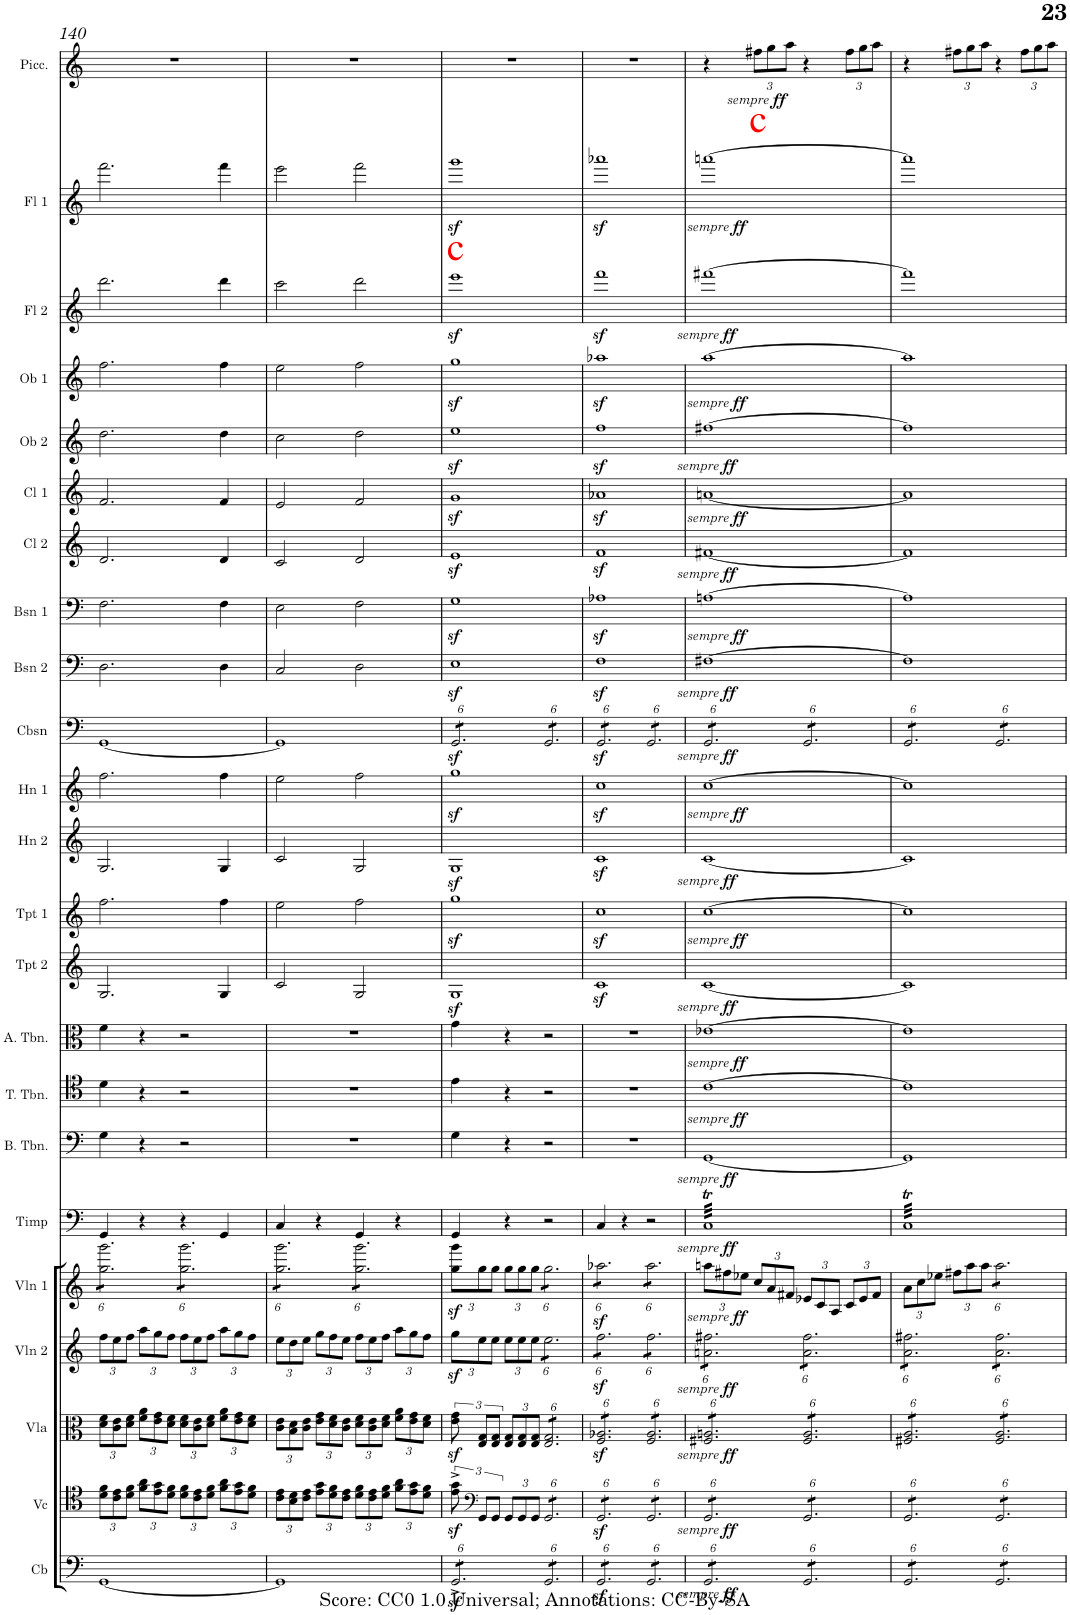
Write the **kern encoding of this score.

**kern	**dynam	**kern	**dynam	**kern	**dynam	**kern	**dynam	**kern	**dynam	**kern	**dynam	**kern	**dynam	**kern	**dynam	**kern	**dynam	**kern	**dynam	**kern	**dynam	**kern	**dynam	**kern	**dynam	**kern	**dynam	**kern	**dynam	**kern	**dynam	**kern	**dynam	**kern	**dynam	**kern	**dynam	**kern	**dynam	**kern	**dynam	**kern	**text	**dynam	**kern	**text	**dynam
*part23	*part23	*part22	*part22	*part21	*part21	*part20	*part20	*part19	*part19	*part18	*part18	*part17	*part17	*part16	*part16	*part15	*part15	*part14	*part14	*part13	*part13	*part12	*part12	*part11	*part11	*part10	*part10	*part9	*part9	*part8	*part8	*part7	*part7	*part6	*part6	*part5	*part5	*part4	*part4	*part3	*part3	*part2	*part2	*part2	*part1	*part1	*part1
*staff23	*staff23	*staff22	*staff22	*staff21	*staff21	*staff20	*staff20	*staff19	*staff19	*staff18	*staff18	*staff17	*staff17	*staff16	*staff16	*staff15	*staff15	*staff14	*staff14	*staff13	*staff13	*staff12	*staff12	*staff11	*staff11	*staff10	*staff10	*staff9	*staff9	*staff8	*staff8	*staff7	*staff7	*staff6	*staff6	*staff5	*staff5	*staff4	*staff4	*staff3	*staff3	*staff2	*staff2	*staff2	*staff1	*staff1	*staff1
*I"Contrabass	*	*I"Violoncello	*	*I"Viola	*	*I"Violin 2	*	*I"Violin 1	*	*I"Timpani	*	*I"Bass Trombone	*	*I"Tenor Trombone	*	*I"Alto Trombone	*	*I"C Trumpet 2	*	*I"C Trumpet 1	*	*I"C Horn 2	*	*I"C Horn 1	*	*I"Contrabassoon	*	*I"Bassoon 2	*	*I"Bassoon 1	*	*I"C Clarinet 2	*	*I"C Clarinet 1	*	*I"Oboe 2	*	*I"Oboe 1	*	*I"Flute 2	*	*I"Flute 1	*	*	*I"Piccolo	*	*
*I'Cb	*	*I'Vc	*	*I'Vla	*	*I'Vln 2	*	*I'Vln 1	*	*I'Timp	*	*I'B. Tbn.	*	*I'T. Tbn.	*	*I'A. Tbn.	*	*I'Tpt 2	*	*I'Tpt 1	*	*I'Hn 2	*	*I'Hn 1	*	*I'Cbsn	*	*I'Bsn 2	*	*I'Bsn 1	*	*I'Cl 2	*	*I'Cl 1	*	*I'Ob 2	*	*I'Ob 1	*	*I'Fl 2	*	*I'Fl 1	*	*	*I'Picc.	*	*
!!LO:PB:g=z
*clefF4	*	*clefC4	*	*clefC3	*	*clefG2	*	*clefG2	*	*clefF4	*	*clefF4	*	*clefC4	*	*clefC3	*	*clefG2	*	*clefG2	*	*clefG2	*	*clefG2	*	*clefF4	*	*clefF4	*	*clefF4	*	*clefG2	*	*clefG2	*	*clefG2	*	*clefG2	*	*clefG2	*	*clefG2	*	*	*clefG2	*	*
*Trd7c12	*	*	*	*	*	*	*	*	*	*	*	*	*	*	*	*	*	*	*	*	*	*Trd7c12	*	*Trd7c12	*	*Trd7c12	*	*	*	*	*	*Trd1c2	*	*Trd1c2	*	*	*	*	*	*	*	*	*	*	*Trd-7c-12	*	*
*k[]	*	*k[]	*	*k[]	*	*k[]	*	*k[]	*	*k[]	*	*k[]	*	*k[]	*	*k[]	*	*k[]	*	*k[]	*	*k[]	*	*k[]	*	*k[]	*	*k[]	*	*k[]	*	*k[]	*	*k[]	*	*k[]	*	*k[]	*	*k[]	*	*k[]	*	*	*k[]	*	*
*M4/4	*	*M4/4	*	*M4/4	*	*M4/4	*	*M4/4	*	*M4/4	*	*M4/4	*	*M4/4	*	*M4/4	*	*M4/4	*	*M4/4	*	*M4/4	*	*M4/4	*	*M4/4	*	*M4/4	*	*M4/4	*	*M4/4	*	*M4/4	*	*M4/4	*	*M4/4	*	*M4/4	*	*M4/4	*	*	*M4/4	*	*
*met(c)	*	*met(c)	*	*met(c)	*	*met(c)	*	*met(c)	*	*met(c)	*	*met(c)	*	*met(c)	*	*met(c)	*	*met(c)	*	*met(c)	*	*met(c)	*	*met(c)	*	*met(c)	*	*met(c)	*	*met(c)	*	*met(c)	*	*met(c)	*	*met(c)	*	*met(c)	*	*met(c)	*	*met(c)	*	*	*met(c)	*	*
*	*	*Xbrackettup	*	*Xbrackettup	*	*Xbrackettup	*	*	*	*	*	*	*	*	*	*	*	*	*	*	*	*	*	*	*	*	*	*	*	*	*	*	*	*	*	*	*	*	*	*	*	*	*	*	*	*	*
=140	=140	=140	=140	=140	=140	=140	=140	=140	=140	=140	=140	=140	=140	=140	=140	=140	=140	=140	=140	=140	=140	=140	=140	=140	=140	=140	=140	=140	=140	=140	=140	=140	=140	=140	=140	=140	=140	=140	=140	=140	=140	=140	=140	=140	=140	=140	=140
*	*	*	*	*	*	*	*	*tremolo	*	*	*	*	*	*	*	*	*	*	*	*	*	*	*	*	*	*	*	*	*	*	*	*	*	*	*	*	*	*	*	*	*	*	*	*	*	*	*
[1GG	.	12d\ 12f\L	.	12d\ 12f\L	.	12ff\L	.	12gg\ 12ggg\L	.	4GG/	.	4G\	.	4d\	.	4f\	.	2.G/	.	2.ff\	.	2.G/	.	2.ff\	.	[1GG	.	2.D\	.	2.F\	.	2.d/	.	2.f/	.	2.dd\	.	2.ff\	.	2.ddd\	.	2.fff\	.	.	1r	.	.
.	.	12c\ 12e\	.	12c\ 12e\	.	12ee\	.	12gg\ 12ggg\	.	.	.	.	.	.	.	.	.	.	.	.	.	.	.	.	.	.	.	.	.	.	.	.	.	.	.	.	.	.	.	.	.	.	.	.	.	.	.
.	.	12d\ 12f\J	.	12d\ 12f\J	.	12ff\J	.	12gg\ 12ggg\	.	.	.	.	.	.	.	.	.	.	.	.	.	.	.	.	.	.	.	.	.	.	.	.	.	.	.	.	.	.	.	.	.	.	.	.	.	.	.
.	.	12f\ 12a\L	.	12f\ 12a\L	.	12aa\L	.	12gg\ 12ggg\	.	4r	.	4r	.	4r	.	4r	.	.	.	.	.	.	.	.	.	.	.	.	.	.	.	.	.	.	.	.	.	.	.	.	.	.	.	.	.	.	.
.	.	12e\ 12g\	.	12e\ 12g\	.	12gg\	.	12gg\ 12ggg\	.	.	.	.	.	.	.	.	.	.	.	.	.	.	.	.	.	.	.	.	.	.	.	.	.	.	.	.	.	.	.	.	.	.	.	.	.	.	.
.	.	12d\ 12f\J	.	12d\ 12f\J	.	12ff\J	.	12gg\ 12ggg\J	.	.	.	.	.	.	.	.	.	.	.	.	.	.	.	.	.	.	.	.	.	.	.	.	.	.	.	.	.	.	.	.	.	.	.	.	.	.	.
.	.	12d\ 12f\L	.	12d\ 12f\L	.	12ff\L	.	12gg\ 12ggg\L	.	4r	.	2r	.	2r	.	2r	.	.	.	.	.	.	.	.	.	.	.	.	.	.	.	.	.	.	.	.	.	.	.	.	.	.	.	.	.	.	.
.	.	12c\ 12e\	.	12c\ 12e\	.	12ee\	.	12gg\ 12ggg\	.	.	.	.	.	.	.	.	.	.	.	.	.	.	.	.	.	.	.	.	.	.	.	.	.	.	.	.	.	.	.	.	.	.	.	.	.	.	.
.	.	12d\ 12f\J	.	12d\ 12f\J	.	12ff\J	.	12gg\ 12ggg\	.	.	.	.	.	.	.	.	.	.	.	.	.	.	.	.	.	.	.	.	.	.	.	.	.	.	.	.	.	.	.	.	.	.	.	.	.	.	.
.	.	12f\ 12a\L	.	12f\ 12a\L	.	12aa\L	.	12gg\ 12ggg\	.	4GG/	.	.	.	.	.	.	.	4G/	.	4ff\	.	4G/	.	4ff\	.	.	.	4D\	.	4F\	.	4d/	.	4f/	.	4dd\	.	4ff\	.	4ddd\	.	4fff\	.	.	.	.	.
.	.	12e\ 12g\	.	12e\ 12g\	.	12gg\	.	12gg\ 12ggg\	.	.	.	.	.	.	.	.	.	.	.	.	.	.	.	.	.	.	.	.	.	.	.	.	.	.	.	.	.	.	.	.	.	.	.	.	.	.	.
.	.	12d\ 12f\J	.	12d\ 12f\J	.	12ff\J	.	12gg\ 12ggg\J	.	.	.	.	.	.	.	.	.	.	.	.	.	.	.	.	.	.	.	.	.	.	.	.	.	.	.	.	.	.	.	.	.	.	.	.	.	.	.
=141	=141	=141	=141	=141	=141	=141	=141	=141	=141	=141	=141	=141	=141	=141	=141	=141	=141	=141	=141	=141	=141	=141	=141	=141	=141	=141	=141	=141	=141	=141	=141	=141	=141	=141	=141	=141	=141	=141	=141	=141	=141	=141	=141	=141	=141	=141	=141
1GG]	.	12c\ 12e\L	.	12c\ 12e\L	.	12ee\L	.	12gg\ 12ggg\L	.	4C/	.	1r	.	1r	.	1r	.	2c/	.	2ee\	.	2c/	.	2ee\	.	1GG]	.	2C/	.	2E\	.	2c/	.	2e/	.	2cc\	.	2ee\	.	2ccc\	.	2eee\	.	.	1r	.	.
.	.	12B\ 12d\	.	12B\ 12d\	.	12dd\	.	12gg\ 12ggg\	.	.	.	.	.	.	.	.	.	.	.	.	.	.	.	.	.	.	.	.	.	.	.	.	.	.	.	.	.	.	.	.	.	.	.	.	.	.	.
.	.	12c\ 12e\J	.	12c\ 12e\J	.	12ee\J	.	12gg\ 12ggg\	.	.	.	.	.	.	.	.	.	.	.	.	.	.	.	.	.	.	.	.	.	.	.	.	.	.	.	.	.	.	.	.	.	.	.	.	.	.	.
.	.	12e\ 12g\L	.	12e\ 12g\L	.	12gg\L	.	12gg\ 12ggg\	.	4r	.	.	.	.	.	.	.	.	.	.	.	.	.	.	.	.	.	.	.	.	.	.	.	.	.	.	.	.	.	.	.	.	.	.	.	.	.
.	.	12d\ 12f\	.	12d\ 12f\	.	12ff\	.	12gg\ 12ggg\	.	.	.	.	.	.	.	.	.	.	.	.	.	.	.	.	.	.	.	.	.	.	.	.	.	.	.	.	.	.	.	.	.	.	.	.	.	.	.
.	.	12c\ 12e\J	.	12c\ 12e\J	.	12ee\J	.	12gg\ 12ggg\J	.	.	.	.	.	.	.	.	.	.	.	.	.	.	.	.	.	.	.	.	.	.	.	.	.	.	.	.	.	.	.	.	.	.	.	.	.	.	.
.	.	12d\ 12f\L	.	12d\ 12f\L	.	12ff\L	.	12gg\ 12ggg\L	.	4GG/	.	.	.	.	.	.	.	2G/	.	2ff\	.	2G/	.	2ff\	.	.	.	2D\	.	2F\	.	2d/	.	2f/	.	2dd\	.	2ff\	.	2ddd\	.	2fff\	.	.	.	.	.
.	.	12c\ 12e\	.	12c\ 12e\	.	12ee\	.	12gg\ 12ggg\	.	.	.	.	.	.	.	.	.	.	.	.	.	.	.	.	.	.	.	.	.	.	.	.	.	.	.	.	.	.	.	.	.	.	.	.	.	.	.
.	.	12d\ 12f\J	.	12d\ 12f\J	.	12ff\J	.	12gg\ 12ggg\	.	.	.	.	.	.	.	.	.	.	.	.	.	.	.	.	.	.	.	.	.	.	.	.	.	.	.	.	.	.	.	.	.	.	.	.	.	.	.
.	.	12f\ 12a\L	.	12f\ 12a\L	.	12aa\L	.	12gg\ 12ggg\	.	4r	.	.	.	.	.	.	.	.	.	.	.	.	.	.	.	.	.	.	.	.	.	.	.	.	.	.	.	.	.	.	.	.	.	.	.	.	.
.	.	12e\ 12g\	.	12e\ 12g\	.	12gg\	.	12gg\ 12ggg\	.	.	.	.	.	.	.	.	.	.	.	.	.	.	.	.	.	.	.	.	.	.	.	.	.	.	.	.	.	.	.	.	.	.	.	.	.	.	.
.	.	12d\ 12f\J	.	12d\ 12f\J	.	12ff\J	.	12gg\ 12ggg\J	.	.	.	.	.	.	.	.	.	.	.	.	.	.	.	.	.	.	.	.	.	.	.	.	.	.	.	.	.	.	.	.	.	.	.	.	.	.	.
*	*	*	*	*	*	*	*	*Xtremolo	*	*	*	*	*	*	*	*	*	*	*	*	*	*	*	*	*	*	*	*	*	*	*	*	*	*	*	*	*	*	*	*	*	*	*	*	*	*	*
=142	=142	=142	=142	=142	=142	=142	=142	=142	=142	=142	=142	=142	=142	=142	=142	=142	=142	=142	=142	=142	=142	=142	=142	=142	=142	=142	=142	=142	=142	=142	=142	=142	=142	=142	=142	=142	=142	=142	=142	=142	=142	=142	=142	=142	=142	=142	=142
*	*	*brackettup	*	*brackettup	*	*	*	*Xbrackettup	*	*	*	*	*	*	*	*	*	*	*	*	*	*	*	*	*	*	*	*	*	*	*	*	*	*	*	*	*	*	*	*	*	*	*	*	*	*	*
!	!	!	!	!	!	!	!	!	!	!	!	!	!	!	!	!	!	!	!	!	!	!	!	!	!	!	!	!	!	!	!	!	!	!	!	!	!	!	!	!	!	!	!LO:LY:b:color=#FF0000	!	!	!	!
*tremolo	*	*	*	*	*	*	*	*	*	*	*	*	*	*	*	*	*	*	*	*	*	*	*	*	*	*	*	*	*	*	*	*	*	*	*	*	*	*	*	*	*	*	*	*	*	*	*
*	*	*	*	*	*	*	*	*	*	*	*	*	*	*	*	*	*	*	*	*	*	*	*	*	*	*tremolo	*	*	*	*	*	*	*	*	*	*	*	*	*	*	*	*	*	*	*	*	*
12GGz<^/L	.	12e\z<^ 12g\z<^	.	12e\z< 12g\z<	.	12ggz<\L	.	12gg\z< 12ggg\z<L	.	4GG/	.	4G\	.	4e\	.	4g\	.	1Gz<	.	1ggz<	.	1Gz<	.	1ggz<	.	12GGz</L	.	1Ez<	.	1Gz<	.	1ez<	.	1gz<	.	1eez<	.	1ggz<	.	1eeez<	.	1gggz<	c	.	1r	.	.
*	*	*clefF4	*	*	*	*	*	*	*	*	*	*	*	*	*	*	*	*	*	*	*	*	*	*	*	*	*	*	*	*	*	*	*	*	*	*	*	*	*	*	*	*	*	*	*	*	*
12GGz<^/	.	12GG/L	.	12E/ 12G/L	.	12ee\	.	12gg\	.	.	.	.	.	.	.	.	.	.	.	.	.	.	.	.	.	12GGz</	.	.	.	.	.	.	.	.	.	.	.	.	.	.	.	.	.	.	.	.	.
12GGz<^/	.	12GG/J	.	12E/ 12G/J	.	12ee\J	.	12gg\J	.	.	.	.	.	.	.	.	.	.	.	.	.	.	.	.	.	12GGz</	.	.	.	.	.	.	.	.	.	.	.	.	.	.	.	.	.	.	.	.	.
*	*	*Xbrackettup	*	*Xbrackettup	*	*	*	*	*	*	*	*	*	*	*	*	*	*	*	*	*	*	*	*	*	*	*	*	*	*	*	*	*	*	*	*	*	*	*	*	*	*	*	*	*	*	*
12GGz<^/	.	12GG/L	.	12E/ 12G/L	.	12ee\L	.	12gg\L	.	4r	.	4r	.	4r	.	4r	.	.	.	.	.	.	.	.	.	12GGz</	.	.	.	.	.	.	.	.	.	.	.	.	.	.	.	.	.	.	.	.	.
12GGz<^/	.	12GG/	.	12E/ 12G/	.	12ee\	.	12gg\	.	.	.	.	.	.	.	.	.	.	.	.	.	.	.	.	.	12GGz</	.	.	.	.	.	.	.	.	.	.	.	.	.	.	.	.	.	.	.	.	.
12GGz<^/J	.	12GG/J	.	12E/ 12G/J	.	12ee\J	.	12gg\J	.	.	.	.	.	.	.	.	.	.	.	.	.	.	.	.	.	12GGz</J	.	.	.	.	.	.	.	.	.	.	.	.	.	.	.	.	.	.	.	.	.
*	*	*tremolo	*	*	*	*	*	*	*	*	*	*	*	*	*	*	*	*	*	*	*	*	*	*	*	*	*	*	*	*	*	*	*	*	*	*	*	*	*	*	*	*	*	*	*	*	*
*	*	*	*	*tremolo	*	*	*	*	*	*	*	*	*	*	*	*	*	*	*	*	*	*	*	*	*	*	*	*	*	*	*	*	*	*	*	*	*	*	*	*	*	*	*	*	*	*	*
*	*	*	*	*	*	*tremolo	*	*	*	*	*	*	*	*	*	*	*	*	*	*	*	*	*	*	*	*	*	*	*	*	*	*	*	*	*	*	*	*	*	*	*	*	*	*	*	*	*
*	*	*	*	*	*	*	*	*tremolo	*	*	*	*	*	*	*	*	*	*	*	*	*	*	*	*	*	*	*	*	*	*	*	*	*	*	*	*	*	*	*	*	*	*	*	*	*	*	*
12GG/L	.	12GG/L	.	12E/ 12G/L	.	12ee\L	.	12gg\L	.	2r	.	2r	.	2r	.	2r	.	.	.	.	.	.	.	.	.	12GG/L	.	.	.	.	.	.	.	.	.	.	.	.	.	.	.	.	.	.	.	.	.
12GG/	.	12GG/	.	12E/ 12G/	.	12ee\	.	12gg\	.	.	.	.	.	.	.	.	.	.	.	.	.	.	.	.	.	12GG/	.	.	.	.	.	.	.	.	.	.	.	.	.	.	.	.	.	.	.	.	.
12GG/	.	12GG/	.	12E/ 12G/	.	12ee\	.	12gg\	.	.	.	.	.	.	.	.	.	.	.	.	.	.	.	.	.	12GG/	.	.	.	.	.	.	.	.	.	.	.	.	.	.	.	.	.	.	.	.	.
12GG/	.	12GG/	.	12E/ 12G/	.	12ee\	.	12gg\	.	.	.	.	.	.	.	.	.	.	.	.	.	.	.	.	.	12GG/	.	.	.	.	.	.	.	.	.	.	.	.	.	.	.	.	.	.	.	.	.
12GG/	.	12GG/	.	12E/ 12G/	.	12ee\	.	12gg\	.	.	.	.	.	.	.	.	.	.	.	.	.	.	.	.	.	12GG/	.	.	.	.	.	.	.	.	.	.	.	.	.	.	.	.	.	.	.	.	.
12GG/J	.	12GG/J	.	12E/ 12G/J	.	12ee\J	.	12gg\J	.	.	.	.	.	.	.	.	.	.	.	.	.	.	.	.	.	12GG/J	.	.	.	.	.	.	.	.	.	.	.	.	.	.	.	.	.	.	.	.	.
=143	=143	=143	=143	=143	=143	=143	=143	=143	=143	=143	=143	=143	=143	=143	=143	=143	=143	=143	=143	=143	=143	=143	=143	=143	=143	=143	=143	=143	=143	=143	=143	=143	=143	=143	=143	=143	=143	=143	=143	=143	=143	=143	=143	=143	=143	=143	=143
12GGz</L	.	12GGz</L	.	12F/z< 12A-X/z<L	.	12ffz<\L	.	12aa-Xz<\L	.	4C/	.	1r	.	1r	.	1r	.	1cz<	.	1ccz<	.	1cz<	.	1ccz<	.	12GGz</L	.	1Fz<	.	1A-Xz<	.	1fz<	.	1a-Xz<	.	1ffz<	.	1aa-Xz<	.	1fffz<	.	1aaa-Xz<	.	.	1r	.	.
12GGz</	.	12GGz</	.	12F/z< 12A-X/z<	.	12ffz<\	.	12aa-Xz<\	.	.	.	.	.	.	.	.	.	.	.	.	.	.	.	.	.	12GGz</	.	.	.	.	.	.	.	.	.	.	.	.	.	.	.	.	.	.	.	.	.
12GGz</	.	12GGz</	.	12F/z< 12A-X/z<	.	12ffz<\	.	12aa-Xz<\	.	.	.	.	.	.	.	.	.	.	.	.	.	.	.	.	.	12GGz</	.	.	.	.	.	.	.	.	.	.	.	.	.	.	.	.	.	.	.	.	.
12GGz</	.	12GGz</	.	12F/z< 12A-X/z<	.	12ffz<\	.	12aa-Xz<\	.	4r	.	.	.	.	.	.	.	.	.	.	.	.	.	.	.	12GGz</	.	.	.	.	.	.	.	.	.	.	.	.	.	.	.	.	.	.	.	.	.
12GGz</	.	12GGz</	.	12F/z< 12A-X/z<	.	12ffz<\	.	12aa-Xz<\	.	.	.	.	.	.	.	.	.	.	.	.	.	.	.	.	.	12GGz</	.	.	.	.	.	.	.	.	.	.	.	.	.	.	.	.	.	.	.	.	.
12GGz</J	.	12GGz</J	.	12F/z< 12A-X/z<J	.	12ffz<\J	.	12aa-Xz<\J	.	.	.	.	.	.	.	.	.	.	.	.	.	.	.	.	.	12GGz</J	.	.	.	.	.	.	.	.	.	.	.	.	.	.	.	.	.	.	.	.	.
12GG/L	.	12GG/L	.	12F/ 12A-/L	.	12ff\L	.	12aa-\L	.	2r	.	.	.	.	.	.	.	.	.	.	.	.	.	.	.	12GG/L	.	.	.	.	.	.	.	.	.	.	.	.	.	.	.	.	.	.	.	.	.
12GG/	.	12GG/	.	12F/ 12A-/	.	12ff\	.	12aa-\	.	.	.	.	.	.	.	.	.	.	.	.	.	.	.	.	.	12GG/	.	.	.	.	.	.	.	.	.	.	.	.	.	.	.	.	.	.	.	.	.
12GG/	.	12GG/	.	12F/ 12A-/	.	12ff\	.	12aa-\	.	.	.	.	.	.	.	.	.	.	.	.	.	.	.	.	.	12GG/	.	.	.	.	.	.	.	.	.	.	.	.	.	.	.	.	.	.	.	.	.
12GG/	.	12GG/	.	12F/ 12A-/	.	12ff\	.	12aa-\	.	.	.	.	.	.	.	.	.	.	.	.	.	.	.	.	.	12GG/	.	.	.	.	.	.	.	.	.	.	.	.	.	.	.	.	.	.	.	.	.
12GG/	.	12GG/	.	12F/ 12A-/	.	12ff\	.	12aa-\	.	.	.	.	.	.	.	.	.	.	.	.	.	.	.	.	.	12GG/	.	.	.	.	.	.	.	.	.	.	.	.	.	.	.	.	.	.	.	.	.
12GG/J	.	12GG/J	.	12F/ 12A-/J	.	12ff\J	.	12aa-\J	.	.	.	.	.	.	.	.	.	.	.	.	.	.	.	.	.	12GG/J	.	.	.	.	.	.	.	.	.	.	.	.	.	.	.	.	.	.	.	.	.
*	*	*	*	*	*	*	*	*Xtremolo	*	*	*	*	*	*	*	*	*	*	*	*	*	*	*	*	*	*	*	*	*	*	*	*	*	*	*	*	*	*	*	*	*	*	*	*	*	*	*
=144	=144	=144	=144	=144	=144	=144	=144	=144	=144	=144	=144	=144	=144	=144	=144	=144	=144	=144	=144	=144	=144	=144	=144	=144	=144	=144	=144	=144	=144	=144	=144	=144	=144	=144	=144	=144	=144	=144	=144	=144	=144	=144	=144	=144	=144	=144	=144
!	!LO:DY:b	!	!	!	!	!	!	!	!	!	!	!	!	!	!	!	!	!	!	!	!	!	!	!	!	!	!	!	!	!	!	!	!	!	!	!	!	!	!	!	!	!	!	!	!	!	!
!	!LO:DY:n=1:b	!	!LO:DY:b	!	!	!	!	!	!	!	!	!	!	!	!	!	!	!	!	!	!	!	!	!	!	!	!	!	!	!	!	!	!	!	!	!	!	!	!	!	!	!	!	!	!	!	!
!	!	!	!LO:DY:n=1:b	!	!LO:DY:b	!	!	!	!	!	!	!	!	!	!	!	!	!	!	!	!	!	!	!	!	!	!	!	!	!	!	!	!	!	!	!	!	!	!	!	!	!	!	!	!	!	!
!	!	!	!	!	!LO:DY:n=1:b	!	!LO:DY:b	!	!	!	!	!	!	!	!	!	!	!	!	!	!	!	!	!	!	!	!	!	!	!	!	!	!	!	!	!	!	!	!	!	!	!	!	!	!	!	!
!	!	!	!	!	!	!	!LO:DY:n=1:b	!	!LO:DY:b	!	!	!	!	!	!	!	!	!	!	!	!	!	!	!	!	!	!	!	!	!	!	!	!	!	!	!	!	!	!	!	!	!	!	!	!	!	!
!	!	!	!	!	!	!	!	!	!LO:DY:n=1:b	!	!LO:DY:b	!	!	!	!	!	!	!	!	!	!	!	!	!	!	!	!	!	!	!	!	!	!	!	!	!	!	!	!	!	!	!	!	!	!	!	!
!	!	!	!	!	!	!	!	!	!	!	!LO:DY:n=1:b	!	!LO:DY:b	!	!	!	!	!	!	!	!	!	!	!	!	!	!	!	!	!	!	!	!	!	!	!	!	!	!	!	!	!	!	!	!	!	!
!	!	!	!	!	!	!	!	!	!	!	!	!	!LO:DY:n=1:b	!	!LO:DY:b	!	!	!	!	!	!	!	!	!	!	!	!	!	!	!	!	!	!	!	!	!	!	!	!	!	!	!	!	!	!	!	!
!	!	!	!	!	!	!	!	!	!	!	!	!	!	!	!LO:DY:n=1:b	!	!LO:DY:b	!	!	!	!	!	!	!	!	!	!	!	!	!	!	!	!	!	!	!	!	!	!	!	!	!	!	!	!	!	!
!	!	!	!	!	!	!	!	!	!	!	!	!	!	!	!	!	!LO:DY:n=1:b	!	!LO:DY:b	!	!	!	!	!	!	!	!	!	!	!	!	!	!	!	!	!	!	!	!	!	!	!	!	!	!	!	!
!	!	!	!	!	!	!	!	!	!	!	!	!	!	!	!	!	!	!	!LO:DY:n=1:b	!	!LO:DY:b	!	!	!	!	!	!	!	!	!	!	!	!	!	!	!	!	!	!	!	!	!	!	!	!	!	!
!	!	!	!	!	!	!	!	!	!	!	!	!	!	!	!	!	!	!	!	!	!LO:DY:n=1:b	!	!LO:DY:b	!	!	!	!	!	!	!	!	!	!	!	!	!	!	!	!	!	!	!	!	!	!	!	!
!	!	!	!	!	!	!	!	!	!	!	!	!	!	!	!	!	!	!	!	!	!	!	!LO:DY:n=1:b	!	!LO:DY:b	!	!	!	!	!	!	!	!	!	!	!	!	!	!	!	!	!	!	!	!	!	!
!	!	!	!	!	!	!	!	!	!	!	!	!	!	!	!	!	!	!	!	!	!	!	!	!	!LO:DY:n=1:b	!	!LO:DY:b	!	!	!	!	!	!	!	!	!	!	!	!	!	!	!	!	!	!	!	!
!	!	!	!	!	!	!	!	!	!	!	!	!	!	!	!	!	!	!	!	!	!	!	!	!	!	!	!LO:DY:n=1:b	!	!LO:DY:b	!	!	!	!	!	!	!	!	!	!	!	!	!	!	!	!	!	!
!	!	!	!	!	!	!	!	!	!	!	!	!	!	!	!	!	!	!	!	!	!	!	!	!	!	!	!	!	!LO:DY:n=1:b	!	!LO:DY:b	!	!	!	!	!	!	!	!	!	!	!	!	!	!	!	!
!	!	!	!	!	!	!	!	!	!	!	!	!	!	!	!	!	!	!	!	!	!	!	!	!	!	!	!	!	!	!	!LO:DY:n=1:b	!	!LO:DY:b	!	!	!	!	!	!	!	!	!	!	!	!	!	!
!	!	!	!	!	!	!	!	!	!	!	!	!	!	!	!	!	!	!	!	!	!	!	!	!	!	!	!	!	!	!	!	!	!LO:DY:n=1:b	!	!LO:DY:b	!	!	!	!	!	!	!	!	!	!	!	!
!	!	!	!	!	!	!	!	!	!	!	!	!	!	!	!	!	!	!	!	!	!	!	!	!	!	!	!	!	!	!	!	!	!	!	!LO:DY:n=1:b	!	!LO:DY:b	!	!	!	!	!	!	!	!	!	!
!	!	!	!	!	!	!	!	!	!	!	!	!	!	!	!	!	!	!	!	!	!	!	!	!	!	!	!	!	!	!	!	!	!	!	!	!	!LO:DY:n=1:b	!	!LO:DY:b	!	!	!	!	!	!	!	!
!	!	!	!	!	!	!	!	!	!	!	!	!	!	!	!	!	!	!	!	!	!	!	!	!	!	!	!	!	!	!	!	!	!	!	!	!	!	!	!LO:DY:n=1:b	!	!LO:DY:b	!	!	!	!	!	!
!	!	!	!	!	!	!	!	!	!	!	!	!	!	!	!	!	!	!	!	!	!	!	!	!	!	!	!	!	!	!	!	!	!	!	!	!	!	!	!	!	!LO:DY:n=1:b	!	!	!LO:DY:b	!	!	!
!	!	!	!	!	!	!	!	!	!	!	!	!	!	!	!	!	!	!	!	!	!	!	!	!	!	!	!	!	!	!	!	!	!	!	!	!	!	!	!	!	!	!	!	!LO:DY:n=1:b	!	!	!
*	*	*	*	*	*	*	*	*	*	*tremolo	*	*	*	*	*	*	*	*	*	*	*	*	*	*	*	*	*	*	*	*	*	*	*	*	*	*	*	*	*	*	*	*	*	*	*	*	*
12GG/L	other-dynamics ff	12GG/L	other-dynamics ff	12F#X/ 12An/L	other-dynamics ff	12an\ 12ff#X\L	other-dynamics ff	12aan\L	other-dynamics ff	32CTLLL	other-dynamics ff	[1GG	other-dynamics ff	[1c	other-dynamics ff	[1e-X	other-dynamics ff	[1c	other-dynamics ff	[1cc	other-dynamics ff	[1c	other-dynamics ff	[1cc	other-dynamics ff	12GG/L	other-dynamics ff	[1F#X	other-dynamics ff	[1An	other-dynamics ff	[1f#X	other-dynamics ff	[1an	other-dynamics ff	[1ff#X	other-dynamics ff	[1aa	other-dynamics ff	[1fff#X	other-dynamics ff	[1aaan	.	other-dynamics ff	4r	.	.
.	.	.	.	.	.	.	.	.	.	32CT	.	.	.	.	.	.	.	.	.	.	.	.	.	.	.	.	.	.	.	.	.	.	.	.	.	.	.	.	.	.	.	.	.	.	.	.	.
.	.	.	.	.	.	.	.	.	.	32CT	.	.	.	.	.	.	.	.	.	.	.	.	.	.	.	.	.	.	.	.	.	.	.	.	.	.	.	.	.	.	.	.	.	.	.	.	.
12GG/	.	12GG/	.	12F#X/ 12An/	.	12an\ 12ff#X\	.	12ff#X\	.	.	.	.	.	.	.	.	.	.	.	.	.	.	.	.	.	12GG/	.	.	.	.	.	.	.	.	.	.	.	.	.	.	.	.	.	.	.	.	.
.	.	.	.	.	.	.	.	.	.	32CT	.	.	.	.	.	.	.	.	.	.	.	.	.	.	.	.	.	.	.	.	.	.	.	.	.	.	.	.	.	.	.	.	.	.	.	.	.
.	.	.	.	.	.	.	.	.	.	32CT	.	.	.	.	.	.	.	.	.	.	.	.	.	.	.	.	.	.	.	.	.	.	.	.	.	.	.	.	.	.	.	.	.	.	.	.	.
.	.	.	.	.	.	.	.	.	.	32CT	.	.	.	.	.	.	.	.	.	.	.	.	.	.	.	.	.	.	.	.	.	.	.	.	.	.	.	.	.	.	.	.	.	.	.	.	.
12GG/	.	12GG/	.	12F#X/ 12An/	.	12an\ 12ff#X\	.	12ee-X\J	.	.	.	.	.	.	.	.	.	.	.	.	.	.	.	.	.	12GG/	.	.	.	.	.	.	.	.	.	.	.	.	.	.	.	.	.	.	.	.	.
.	.	.	.	.	.	.	.	.	.	32CT	.	.	.	.	.	.	.	.	.	.	.	.	.	.	.	.	.	.	.	.	.	.	.	.	.	.	.	.	.	.	.	.	.	.	.	.	.
.	.	.	.	.	.	.	.	.	.	32CT	.	.	.	.	.	.	.	.	.	.	.	.	.	.	.	.	.	.	.	.	.	.	.	.	.	.	.	.	.	.	.	.	.	.	.	.	.
*	*	*	*	*	*	*	*	*	*	*	*	*	*	*	*	*	*	*	*	*	*	*	*	*	*	*	*	*	*	*	*	*	*	*	*	*	*	*	*	*	*	*	*	*	*Xbrackettup	*	*
!	!	!	!	!	!	!	!	!	!	!	!	!	!	!	!	!	!	!	!	!	!	!	!	!	!	!	!	!	!	!	!	!	!	!	!	!	!	!	!	!	!	!	!	!	!	!LO:LY:b:color=#FF0000	!LO:DY:b
!	!	!	!	!	!	!	!	!	!	!	!	!	!	!	!	!	!	!	!	!	!	!	!	!	!	!	!	!	!	!	!	!	!	!	!	!	!	!	!	!	!	!	!	!	!	!	!LO:DY:n=1:b
12GG/	.	12GG/	.	12F#X/ 12An/	.	12an\ 12ff#X\	.	12cc/L	.	32CT	.	.	.	.	.	.	.	.	.	.	.	.	.	.	.	12GG/	.	.	.	.	.	.	.	.	.	.	.	.	.	.	.	.	.	.	12ff#X\L	c	other-dynamics ff
.	.	.	.	.	.	.	.	.	.	32CT	.	.	.	.	.	.	.	.	.	.	.	.	.	.	.	.	.	.	.	.	.	.	.	.	.	.	.	.	.	.	.	.	.	.	.	.	.
.	.	.	.	.	.	.	.	.	.	32CT	.	.	.	.	.	.	.	.	.	.	.	.	.	.	.	.	.	.	.	.	.	.	.	.	.	.	.	.	.	.	.	.	.	.	.	.	.
12GG/	.	12GG/	.	12F#X/ 12An/	.	12an\ 12ff#X\	.	12a/	.	.	.	.	.	.	.	.	.	.	.	.	.	.	.	.	.	12GG/	.	.	.	.	.	.	.	.	.	.	.	.	.	.	.	.	.	.	12gg\	.	.
.	.	.	.	.	.	.	.	.	.	32CT	.	.	.	.	.	.	.	.	.	.	.	.	.	.	.	.	.	.	.	.	.	.	.	.	.	.	.	.	.	.	.	.	.	.	.	.	.
.	.	.	.	.	.	.	.	.	.	32CT	.	.	.	.	.	.	.	.	.	.	.	.	.	.	.	.	.	.	.	.	.	.	.	.	.	.	.	.	.	.	.	.	.	.	.	.	.
.	.	.	.	.	.	.	.	.	.	32CT	.	.	.	.	.	.	.	.	.	.	.	.	.	.	.	.	.	.	.	.	.	.	.	.	.	.	.	.	.	.	.	.	.	.	.	.	.
12GG/J	.	12GG/J	.	12F#X/ 12An/J	.	12an\ 12ff#X\J	.	12f#X/J	.	.	.	.	.	.	.	.	.	.	.	.	.	.	.	.	.	12GG/J	.	.	.	.	.	.	.	.	.	.	.	.	.	.	.	.	.	.	12aa\J	.	.
.	.	.	.	.	.	.	.	.	.	32CT	.	.	.	.	.	.	.	.	.	.	.	.	.	.	.	.	.	.	.	.	.	.	.	.	.	.	.	.	.	.	.	.	.	.	.	.	.
.	.	.	.	.	.	.	.	.	.	32CT	.	.	.	.	.	.	.	.	.	.	.	.	.	.	.	.	.	.	.	.	.	.	.	.	.	.	.	.	.	.	.	.	.	.	.	.	.
12GG/L	.	12GG/L	.	12F#/ 12A/L	.	12a\ 12ff#\L	.	12e-X/L	.	32CT	.	.	.	.	.	.	.	.	.	.	.	.	.	.	.	12GG/L	.	.	.	.	.	.	.	.	.	.	.	.	.	.	.	.	.	.	4r	.	.
.	.	.	.	.	.	.	.	.	.	32CT	.	.	.	.	.	.	.	.	.	.	.	.	.	.	.	.	.	.	.	.	.	.	.	.	.	.	.	.	.	.	.	.	.	.	.	.	.
.	.	.	.	.	.	.	.	.	.	32CT	.	.	.	.	.	.	.	.	.	.	.	.	.	.	.	.	.	.	.	.	.	.	.	.	.	.	.	.	.	.	.	.	.	.	.	.	.
12GG/	.	12GG/	.	12F#/ 12A/	.	12a\ 12ff#\	.	12c/	.	.	.	.	.	.	.	.	.	.	.	.	.	.	.	.	.	12GG/	.	.	.	.	.	.	.	.	.	.	.	.	.	.	.	.	.	.	.	.	.
.	.	.	.	.	.	.	.	.	.	32CT	.	.	.	.	.	.	.	.	.	.	.	.	.	.	.	.	.	.	.	.	.	.	.	.	.	.	.	.	.	.	.	.	.	.	.	.	.
.	.	.	.	.	.	.	.	.	.	32CT	.	.	.	.	.	.	.	.	.	.	.	.	.	.	.	.	.	.	.	.	.	.	.	.	.	.	.	.	.	.	.	.	.	.	.	.	.
.	.	.	.	.	.	.	.	.	.	32CT	.	.	.	.	.	.	.	.	.	.	.	.	.	.	.	.	.	.	.	.	.	.	.	.	.	.	.	.	.	.	.	.	.	.	.	.	.
12GG/	.	12GG/	.	12F#/ 12A/	.	12a\ 12ff#\	.	12A/J	.	.	.	.	.	.	.	.	.	.	.	.	.	.	.	.	.	12GG/	.	.	.	.	.	.	.	.	.	.	.	.	.	.	.	.	.	.	.	.	.
.	.	.	.	.	.	.	.	.	.	32CT	.	.	.	.	.	.	.	.	.	.	.	.	.	.	.	.	.	.	.	.	.	.	.	.	.	.	.	.	.	.	.	.	.	.	.	.	.
.	.	.	.	.	.	.	.	.	.	32CT	.	.	.	.	.	.	.	.	.	.	.	.	.	.	.	.	.	.	.	.	.	.	.	.	.	.	.	.	.	.	.	.	.	.	.	.	.
12GG/	.	12GG/	.	12F#/ 12A/	.	12a\ 12ff#\	.	12c/L	.	32CT	.	.	.	.	.	.	.	.	.	.	.	.	.	.	.	12GG/	.	.	.	.	.	.	.	.	.	.	.	.	.	.	.	.	.	.	12ff#\L	.	.
.	.	.	.	.	.	.	.	.	.	32CT	.	.	.	.	.	.	.	.	.	.	.	.	.	.	.	.	.	.	.	.	.	.	.	.	.	.	.	.	.	.	.	.	.	.	.	.	.
.	.	.	.	.	.	.	.	.	.	32CT	.	.	.	.	.	.	.	.	.	.	.	.	.	.	.	.	.	.	.	.	.	.	.	.	.	.	.	.	.	.	.	.	.	.	.	.	.
12GG/	.	12GG/	.	12F#/ 12A/	.	12a\ 12ff#\	.	12e-/	.	.	.	.	.	.	.	.	.	.	.	.	.	.	.	.	.	12GG/	.	.	.	.	.	.	.	.	.	.	.	.	.	.	.	.	.	.	12gg\	.	.
.	.	.	.	.	.	.	.	.	.	32CT	.	.	.	.	.	.	.	.	.	.	.	.	.	.	.	.	.	.	.	.	.	.	.	.	.	.	.	.	.	.	.	.	.	.	.	.	.
.	.	.	.	.	.	.	.	.	.	32CT	.	.	.	.	.	.	.	.	.	.	.	.	.	.	.	.	.	.	.	.	.	.	.	.	.	.	.	.	.	.	.	.	.	.	.	.	.
.	.	.	.	.	.	.	.	.	.	32CT	.	.	.	.	.	.	.	.	.	.	.	.	.	.	.	.	.	.	.	.	.	.	.	.	.	.	.	.	.	.	.	.	.	.	.	.	.
12GG/J	.	12GG/J	.	12F#/ 12A/J	.	12a\ 12ff#\J	.	12f#/J	.	.	.	.	.	.	.	.	.	.	.	.	.	.	.	.	.	12GG/J	.	.	.	.	.	.	.	.	.	.	.	.	.	.	.	.	.	.	12aa\J	.	.
.	.	.	.	.	.	.	.	.	.	32CT	.	.	.	.	.	.	.	.	.	.	.	.	.	.	.	.	.	.	.	.	.	.	.	.	.	.	.	.	.	.	.	.	.	.	.	.	.
.	.	.	.	.	.	.	.	.	.	32CTJJJ	.	.	.	.	.	.	.	.	.	.	.	.	.	.	.	.	.	.	.	.	.	.	.	.	.	.	.	.	.	.	.	.	.	.	.	.	.
=145	=145	=145	=145	=145	=145	=145	=145	=145	=145	=145	=145	=145	=145	=145	=145	=145	=145	=145	=145	=145	=145	=145	=145	=145	=145	=145	=145	=145	=145	=145	=145	=145	=145	=145	=145	=145	=145	=145	=145	=145	=145	=145	=145	=145	=145	=145	=145
12GG/L	.	12GG/L	.	12F#X/ 12A/L	.	12a\ 12ff#X\L	.	12a\L	.	32CTLLL	.	1GG]	.	1c]	.	1e-]	.	1c]	.	1cc]	.	1c]	.	1cc]	.	12GG/L	.	1F#]	.	1A]	.	1f#]	.	1a]	.	1ff#]	.	1aa]	.	1fff#]	.	1aaa]	.	.	4r	.	.
.	.	.	.	.	.	.	.	.	.	32CT	.	.	.	.	.	.	.	.	.	.	.	.	.	.	.	.	.	.	.	.	.	.	.	.	.	.	.	.	.	.	.	.	.	.	.	.	.
.	.	.	.	.	.	.	.	.	.	32CT	.	.	.	.	.	.	.	.	.	.	.	.	.	.	.	.	.	.	.	.	.	.	.	.	.	.	.	.	.	.	.	.	.	.	.	.	.
12GG/	.	12GG/	.	12F#X/ 12A/	.	12a\ 12ff#X\	.	12cc\	.	.	.	.	.	.	.	.	.	.	.	.	.	.	.	.	.	12GG/	.	.	.	.	.	.	.	.	.	.	.	.	.	.	.	.	.	.	.	.	.
.	.	.	.	.	.	.	.	.	.	32CT	.	.	.	.	.	.	.	.	.	.	.	.	.	.	.	.	.	.	.	.	.	.	.	.	.	.	.	.	.	.	.	.	.	.	.	.	.
.	.	.	.	.	.	.	.	.	.	32CT	.	.	.	.	.	.	.	.	.	.	.	.	.	.	.	.	.	.	.	.	.	.	.	.	.	.	.	.	.	.	.	.	.	.	.	.	.
.	.	.	.	.	.	.	.	.	.	32CT	.	.	.	.	.	.	.	.	.	.	.	.	.	.	.	.	.	.	.	.	.	.	.	.	.	.	.	.	.	.	.	.	.	.	.	.	.
12GG/	.	12GG/	.	12F#X/ 12A/	.	12a\ 12ff#X\	.	12ee-X\J	.	.	.	.	.	.	.	.	.	.	.	.	.	.	.	.	.	12GG/	.	.	.	.	.	.	.	.	.	.	.	.	.	.	.	.	.	.	.	.	.
.	.	.	.	.	.	.	.	.	.	32CT	.	.	.	.	.	.	.	.	.	.	.	.	.	.	.	.	.	.	.	.	.	.	.	.	.	.	.	.	.	.	.	.	.	.	.	.	.
.	.	.	.	.	.	.	.	.	.	32CT	.	.	.	.	.	.	.	.	.	.	.	.	.	.	.	.	.	.	.	.	.	.	.	.	.	.	.	.	.	.	.	.	.	.	.	.	.
12GG/	.	12GG/	.	12F#X/ 12A/	.	12a\ 12ff#X\	.	12ff#X\L	.	32CT	.	.	.	.	.	.	.	.	.	.	.	.	.	.	.	12GG/	.	.	.	.	.	.	.	.	.	.	.	.	.	.	.	.	.	.	12ff#X\L	.	.
.	.	.	.	.	.	.	.	.	.	32CT	.	.	.	.	.	.	.	.	.	.	.	.	.	.	.	.	.	.	.	.	.	.	.	.	.	.	.	.	.	.	.	.	.	.	.	.	.
.	.	.	.	.	.	.	.	.	.	32CT	.	.	.	.	.	.	.	.	.	.	.	.	.	.	.	.	.	.	.	.	.	.	.	.	.	.	.	.	.	.	.	.	.	.	.	.	.
12GG/	.	12GG/	.	12F#X/ 12A/	.	12a\ 12ff#X\	.	12aa\	.	.	.	.	.	.	.	.	.	.	.	.	.	.	.	.	.	12GG/	.	.	.	.	.	.	.	.	.	.	.	.	.	.	.	.	.	.	12gg\	.	.
.	.	.	.	.	.	.	.	.	.	32CT	.	.	.	.	.	.	.	.	.	.	.	.	.	.	.	.	.	.	.	.	.	.	.	.	.	.	.	.	.	.	.	.	.	.	.	.	.
.	.	.	.	.	.	.	.	.	.	32CT	.	.	.	.	.	.	.	.	.	.	.	.	.	.	.	.	.	.	.	.	.	.	.	.	.	.	.	.	.	.	.	.	.	.	.	.	.
.	.	.	.	.	.	.	.	.	.	32CT	.	.	.	.	.	.	.	.	.	.	.	.	.	.	.	.	.	.	.	.	.	.	.	.	.	.	.	.	.	.	.	.	.	.	.	.	.
12GG/J	.	12GG/J	.	12F#X/ 12A/J	.	12a\ 12ff#X\J	.	12aa\J	.	.	.	.	.	.	.	.	.	.	.	.	.	.	.	.	.	12GG/J	.	.	.	.	.	.	.	.	.	.	.	.	.	.	.	.	.	.	12aa\J	.	.
.	.	.	.	.	.	.	.	.	.	32CT	.	.	.	.	.	.	.	.	.	.	.	.	.	.	.	.	.	.	.	.	.	.	.	.	.	.	.	.	.	.	.	.	.	.	.	.	.
.	.	.	.	.	.	.	.	.	.	32CT	.	.	.	.	.	.	.	.	.	.	.	.	.	.	.	.	.	.	.	.	.	.	.	.	.	.	.	.	.	.	.	.	.	.	.	.	.
*	*	*	*	*	*	*	*	*tremolo	*	*	*	*	*	*	*	*	*	*	*	*	*	*	*	*	*	*	*	*	*	*	*	*	*	*	*	*	*	*	*	*	*	*	*	*	*	*	*
12GG/L	.	12GG/L	.	12F#/ 12A/L	.	12a\ 12ff#\L	.	12aa\L	.	32CT	.	.	.	.	.	.	.	.	.	.	.	.	.	.	.	12GG/L	.	.	.	.	.	.	.	.	.	.	.	.	.	.	.	.	.	.	4r	.	.
.	.	.	.	.	.	.	.	.	.	32CT	.	.	.	.	.	.	.	.	.	.	.	.	.	.	.	.	.	.	.	.	.	.	.	.	.	.	.	.	.	.	.	.	.	.	.	.	.
.	.	.	.	.	.	.	.	.	.	32CT	.	.	.	.	.	.	.	.	.	.	.	.	.	.	.	.	.	.	.	.	.	.	.	.	.	.	.	.	.	.	.	.	.	.	.	.	.
12GG/	.	12GG/	.	12F#/ 12A/	.	12a\ 12ff#\	.	12aa\	.	.	.	.	.	.	.	.	.	.	.	.	.	.	.	.	.	12GG/	.	.	.	.	.	.	.	.	.	.	.	.	.	.	.	.	.	.	.	.	.
.	.	.	.	.	.	.	.	.	.	32CT	.	.	.	.	.	.	.	.	.	.	.	.	.	.	.	.	.	.	.	.	.	.	.	.	.	.	.	.	.	.	.	.	.	.	.	.	.
.	.	.	.	.	.	.	.	.	.	32CT	.	.	.	.	.	.	.	.	.	.	.	.	.	.	.	.	.	.	.	.	.	.	.	.	.	.	.	.	.	.	.	.	.	.	.	.	.
.	.	.	.	.	.	.	.	.	.	32CT	.	.	.	.	.	.	.	.	.	.	.	.	.	.	.	.	.	.	.	.	.	.	.	.	.	.	.	.	.	.	.	.	.	.	.	.	.
12GG/	.	12GG/	.	12F#/ 12A/	.	12a\ 12ff#\	.	12aa\	.	.	.	.	.	.	.	.	.	.	.	.	.	.	.	.	.	12GG/	.	.	.	.	.	.	.	.	.	.	.	.	.	.	.	.	.	.	.	.	.
.	.	.	.	.	.	.	.	.	.	32CT	.	.	.	.	.	.	.	.	.	.	.	.	.	.	.	.	.	.	.	.	.	.	.	.	.	.	.	.	.	.	.	.	.	.	.	.	.
.	.	.	.	.	.	.	.	.	.	32CT	.	.	.	.	.	.	.	.	.	.	.	.	.	.	.	.	.	.	.	.	.	.	.	.	.	.	.	.	.	.	.	.	.	.	.	.	.
12GG/	.	12GG/	.	12F#/ 12A/	.	12a\ 12ff#\	.	12aa\	.	32CT	.	.	.	.	.	.	.	.	.	.	.	.	.	.	.	12GG/	.	.	.	.	.	.	.	.	.	.	.	.	.	.	.	.	.	.	12ff#\L	.	.
.	.	.	.	.	.	.	.	.	.	32CT	.	.	.	.	.	.	.	.	.	.	.	.	.	.	.	.	.	.	.	.	.	.	.	.	.	.	.	.	.	.	.	.	.	.	.	.	.
.	.	.	.	.	.	.	.	.	.	32CT	.	.	.	.	.	.	.	.	.	.	.	.	.	.	.	.	.	.	.	.	.	.	.	.	.	.	.	.	.	.	.	.	.	.	.	.	.
12GG/	.	12GG/	.	12F#/ 12A/	.	12a\ 12ff#\	.	12aa\	.	.	.	.	.	.	.	.	.	.	.	.	.	.	.	.	.	12GG/	.	.	.	.	.	.	.	.	.	.	.	.	.	.	.	.	.	.	12gg\	.	.
.	.	.	.	.	.	.	.	.	.	32CT	.	.	.	.	.	.	.	.	.	.	.	.	.	.	.	.	.	.	.	.	.	.	.	.	.	.	.	.	.	.	.	.	.	.	.	.	.
.	.	.	.	.	.	.	.	.	.	32CT	.	.	.	.	.	.	.	.	.	.	.	.	.	.	.	.	.	.	.	.	.	.	.	.	.	.	.	.	.	.	.	.	.	.	.	.	.
.	.	.	.	.	.	.	.	.	.	32CT	.	.	.	.	.	.	.	.	.	.	.	.	.	.	.	.	.	.	.	.	.	.	.	.	.	.	.	.	.	.	.	.	.	.	.	.	.
12GG/J	.	12GG/J	.	12F#/ 12A/J	.	12a\ 12ff#\J	.	12aa\J	.	.	.	.	.	.	.	.	.	.	.	.	.	.	.	.	.	12GG/J	.	.	.	.	.	.	.	.	.	.	.	.	.	.	.	.	.	.	12aa\J	.	.
*	*	*	*	*	*	*	*	*	*	*	*	*	*	*	*	*	*	*	*	*	*	*	*	*	*	*Xtremolo	*	*	*	*	*	*	*	*	*	*	*	*	*	*	*	*	*	*	*	*	*
*	*	*	*	*	*	*	*	*Xtremolo	*	*	*	*	*	*	*	*	*	*	*	*	*	*	*	*	*	*	*	*	*	*	*	*	*	*	*	*	*	*	*	*	*	*	*	*	*	*	*
*	*	*	*	*	*	*Xtremolo	*	*	*	*	*	*	*	*	*	*	*	*	*	*	*	*	*	*	*	*	*	*	*	*	*	*	*	*	*	*	*	*	*	*	*	*	*	*	*	*	*
*	*	*	*	*Xtremolo	*	*	*	*	*	*	*	*	*	*	*	*	*	*	*	*	*	*	*	*	*	*	*	*	*	*	*	*	*	*	*	*	*	*	*	*	*	*	*	*	*	*	*
*	*	*Xtremolo	*	*	*	*	*	*	*	*	*	*	*	*	*	*	*	*	*	*	*	*	*	*	*	*	*	*	*	*	*	*	*	*	*	*	*	*	*	*	*	*	*	*	*	*	*
*Xtremolo	*	*	*	*	*	*	*	*	*	*	*	*	*	*	*	*	*	*	*	*	*	*	*	*	*	*	*	*	*	*	*	*	*	*	*	*	*	*	*	*	*	*	*	*	*	*	*
.	.	.	.	.	.	.	.	.	.	32CT	.	.	.	.	.	.	.	.	.	.	.	.	.	.	.	.	.	.	.	.	.	.	.	.	.	.	.	.	.	.	.	.	.	.	.	.	.
.	.	.	.	.	.	.	.	.	.	32CTJJJ	.	.	.	.	.	.	.	.	.	.	.	.	.	.	.	.	.	.	.	.	.	.	.	.	.	.	.	.	.	.	.	.	.	.	.	.	.
*	*	*	*	*	*	*	*	*	*	*Xtremolo	*	*	*	*	*	*	*	*	*	*	*	*	*	*	*	*	*	*	*	*	*	*	*	*	*	*	*	*	*	*	*	*	*	*	*	*	*
=	=	=	=	=	=	=	=	=	=	=	=	=	=	=	=	=	=	=	=	=	=	=	=	=	=	=	=	=	=	=	=	=	=	=	=	=	=	=	=	=	=	=	=	=	=	=	=
*-	*-	*-	*-	*-	*-	*-	*-	*-	*-	*-	*-	*-	*-	*-	*-	*-	*-	*-	*-	*-	*-	*-	*-	*-	*-	*-	*-	*-	*-	*-	*-	*-	*-	*-	*-	*-	*-	*-	*-	*-	*-	*-	*-	*-	*-	*-	*-
